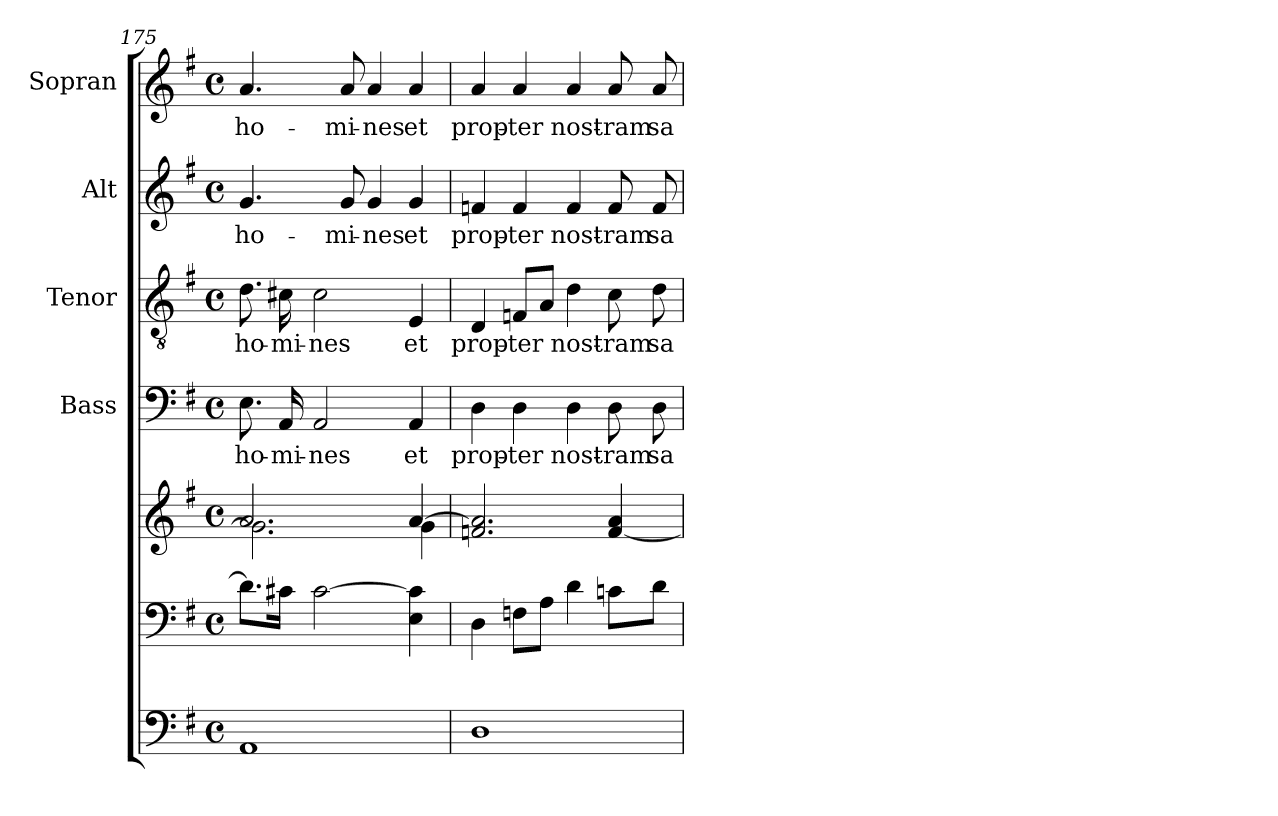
**kern	**kern	**kern	**kern	**text	**kern	**text	**kern	**text	**kern	**text
*part6	*part5	*part5	*part4	*part4	*part3	*part3	*part2	*part2	*part1	*part1
*staff7	*staff6	*staff5	*staff4	*staff4	*staff3	*staff3	*staff2	*staff2	*staff1	*staff1
*	*	*	*I"Bass	*	*I"Tenor	*	*I"Alt	*	*I"Sopran	*
*	*	*	*I'B.	*	*I'T.	*	*I'A.	*	*I'S.	*
!!LO:LB:g=z
*clefF4	*clefF4	*clefG2	*clefF4	*	*clefGv2	*	*clefG2	*	*clefG2	*
*ITrd7c12	*	*	*	*	*	*	*	*	*	*
*k[f#]	*k[f#]	*k[f#]	*k[f#]	*	*k[f#]	*	*k[f#]	*	*k[f#]	*
*G:	*G:	*G:	*G:	*	*G:	*	*G:	*	*G:	*
*M4/4	*M4/4	*M4/4	*M4/4	*	*M4/4	*	*M4/4	*	*M4/4	*
*met(c)	*met(c)	*met(c)	*met(c)	*	*met(c)	*	*met(c)	*	*met(c)	*
=175	=175	=175	=175	=175	=175	=175	=175	=175	=175	=175
*	*	*^	*	*	*	*	*	*	*	*
!	!	!	!	!	!LO:LY:b	!	!LO:LY:b	!	!LO:LY:b	!	!LO:LY:b
1AAA	8.d\L]	2.a/	2.g\]	8.E\	ho-	8.d\	ho-	4.g/	ho-	4.a/	ho-
!	!	!	!	!	!LO:LY:b	!	!LO:LY:b	!	!	!	!
.	16c#X\Jk	.	.	16AA/	-mi-	16c#X\	-mi-	.	.	.	.
!	!	!	!	!	!LO:LY:b	!	!LO:LY:b	!	!	!	!
.	[2c#\	.	.	2AA/	-nes	2c#\	-nes	.	.	.	.
!	!	!	!	!	!	!	!	!	!LO:LY:b	!	!LO:LY:b
.	.	.	.	.	.	.	.	8g/	-mi-	8a/	-mi-
!	!	!	!	!	!	!	!	!	!LO:LY:b	!	!LO:LY:b
.	.	.	.	.	.	.	.	4g/	-nes	4a/	-nes
!	!	!	!	!	!LO:LY:b	!	!LO:LY:b	!	!LO:LY:b	!	!LO:LY:b
.	4E\ 4c#\]	[>4a/	4g\	4AA/	et	4E/	et	4g/	et	4a/	et
=176	=176	=176	=176	=176	=176	=176	=176	=176	=176	=176	=176
!	!	!	!	!	!LO:LY:b	!	!LO:LY:b	!	!LO:LY:b	!	!LO:LY:b
*	*	*v	*v	*	*	*	*	*	*	*	*
1DD	4D\	2.fn/ 2.a/]	4D\	prop-	4D/	prop-	4fn/	prop-	4a/	prop-
!	!	!	!	!LO:LY:b	!	!LO:LY:b	!	!LO:LY:b	!	!LO:LY:b
.	8Fn\L	.	4D\	-ter	8Fn/L	-ter	4f/	-ter	4a/	-ter
.	8A\J	.	.	.	8A/J	.	.	.	.	.
!	!	!	!	!LO:LY:b	!	!LO:LY:b	!	!LO:LY:b	!	!LO:LY:b
.	4d\	.	4D\	nost-	4d\	nost-	4f/	nost-	4a/	nost-
!	!	!	!	!LO:LY:b	!	!LO:LY:b	!	!LO:LY:b	!	!LO:LY:b
.	8cn\L	[4f/ 4a/	8D\	-ram	8c\	-ram	8f/	-ram	8a/	-ram
!	!	!	!	!LO:LY:b	!	!LO:LY:b	!	!LO:LY:b	!	!LO:LY:b
.	8d\J	.	8D\	sa-	8d\	sa-	8f/	sa-	8a/	sa-
=	=	=	=	=	=	=	=	=	=	=
*-	*-	*-	*-	*-	*-	*-	*-	*-	*-	*-
